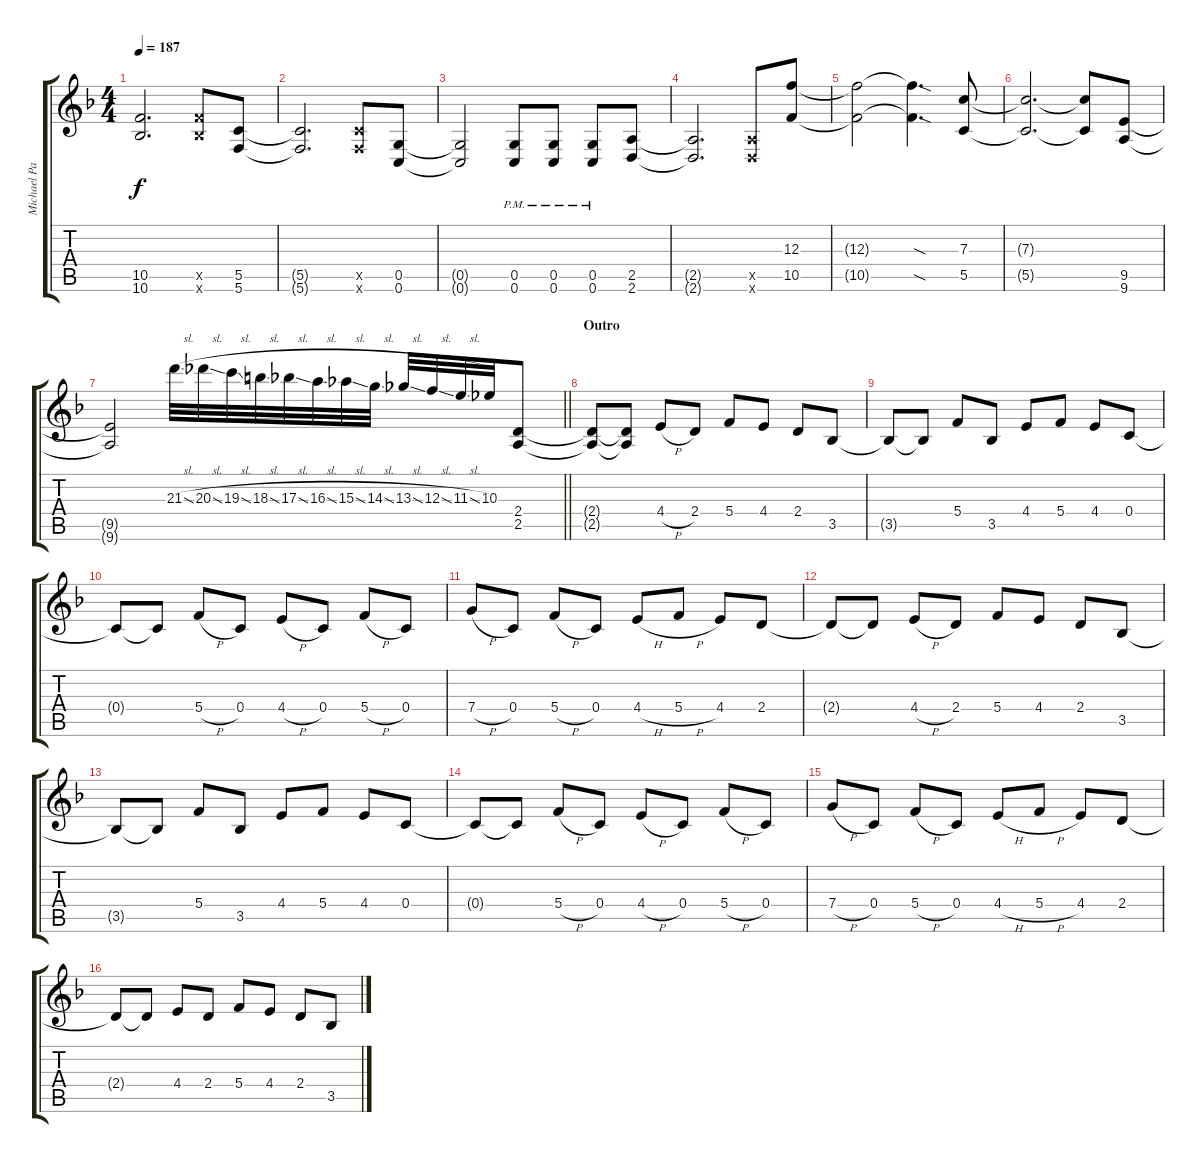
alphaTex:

\track ("Michael Padget" "Michael Pa") {instrument distortionguitar}
\staff {score tabs}
\tuning (D4 A3 F3 C3 G2 C2) {hide}
\ts (4 4)
\tempo 187
\clef g2
\ks f
(10.5{t} 10.6{t}).2{d dy f} (10.5{x} 10.6{x}).8 (5.5 5.6).8 |
(5.5{t} 5.6{t}).2{d} (5.5{x} 5.6{x}).8 (0.5 0.6).8 |
(0.5{t} 0.6{t}).2 (0.5{pm} 0.6{pm}).8 (0.5{pm} 0.6{pm}).8 (0.5{pm} 0.6{pm}).8 (2.5 2.6).8 |
(2.5{t} 2.6{t}).2{d} (2.5{x} 2.6{x}).8 (12.3 10.5).8 |
(12.3{t} 10.5{t}).2 (12.3{sod t} 10.5{sod t}).4{d} (7.3 5.5).8 |
(7.3{t} 5.5{t}).2{d} (7.3{t} 5.5{t}).8 (9.5 9.6).8 |
\barLineRight lightlight
(9.5{t} 9.6{t}).2 21.3{sl}.32 20.3{sl}.32 19.3{sl}.32 18.3{sl}.32 17.3{sl}.32 16.3{sl}.32 15.3{sl}.32 14.3{sl}.32 13.3{sl}.32 12.3{sl}.32 11.3{sl}.32 10.3.32 (2.4 2.5).8 |
\section ("" "Outro")
(2.4{t} 2.5{t}).8 (2.4{t} 2.5{t}).8 4.4{h}.8 2.4.8 5.4.8 4.4.8 2.4.8 3.5.8 |
3.5{t}.8 3.5{t}.8 5.4.8 3.5.8 4.4.8 5.4.8 4.4.8 0.4.8 |
0.4{t}.8 0.4{t}.8 5.4{h}.8 0.4.8 4.4{h}.8 0.4.8 5.4{h}.8 0.4.8 |
7.4{h}.8 0.4.8 5.4{h}.8 0.4.8 4.4{h}.8 5.4{h}.8 4.4.8 2.4.8 |
2.4{t}.8 2.4{t}.8 4.4{h}.8 2.4.8 5.4.8 4.4.8 2.4.8 3.5.8 |
3.5{t}.8 3.5{t}.8 5.4.8 3.5.8 4.4.8 5.4.8 4.4.8 0.4.8 |
0.4{t}.8 0.4{t}.8 5.4{h}.8 0.4.8 4.4{h}.8 0.4.8 5.4{h}.8 0.4.8 |
7.4{h}.8 0.4.8 5.4{h}.8 0.4.8 4.4{h}.8 5.4{h}.8 4.4.8 2.4.8 |
2.4{t}.8 2.4{t}.8 4.4.8 2.4.8 5.4.8 4.4.8 2.4.8 3.5.8
